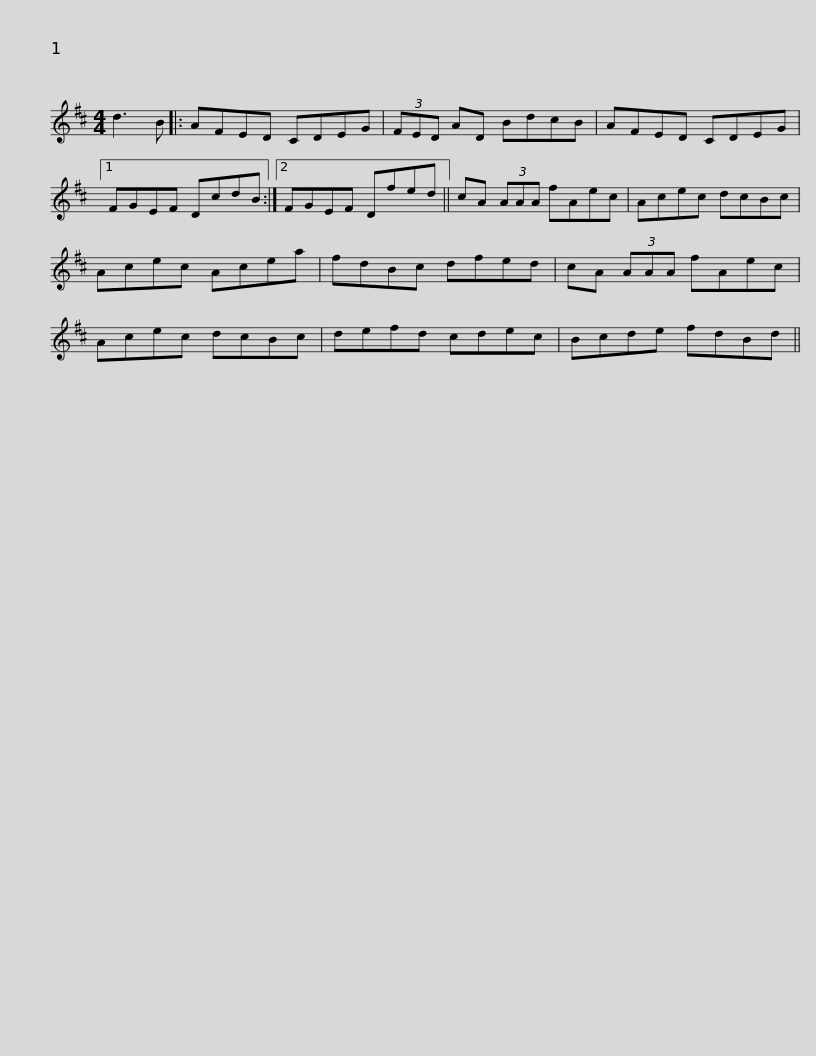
X:1
L:1/8
M:4/4
I:linebreak $
K:D
V:1 treble
V:1
 d3 B |: AFED CDEG | (3FED AD BdcB | AFED CDEG |1 FGEF DcdB :|2$ %5
 FGEF Dfed || cA (3AAA fAec | Acec dcBc | Acec Acea | fdBc dfed |$ %10
 cA (3AAA fAec | Acec dcBc | defd cdec | Bcde fdBd || %14
